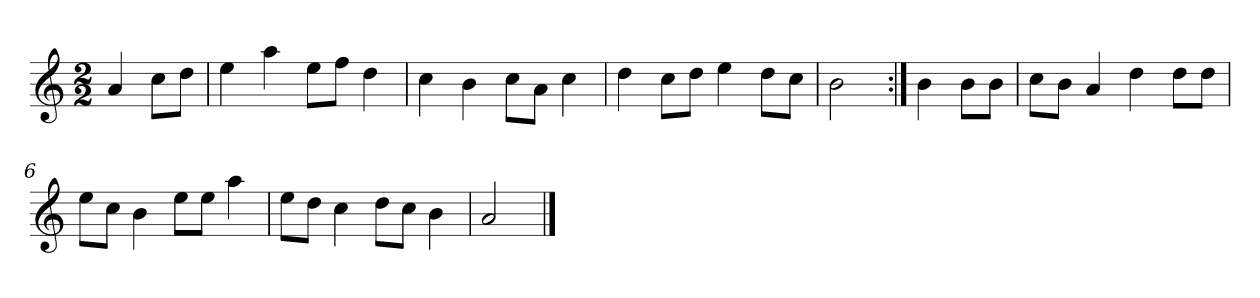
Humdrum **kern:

**kern
*part1
*staff1
*clefG2
*k[]
*a:
*M2/2
*MM120
=
4a
8cc\L
8dd\J
=1
4ee
4aa
8ee\L
8ff\J
4dd
=2
4cc
4b
8cc\L
8a\J
4cc
=3
4dd
8cc\L
8dd\J
4ee
8dd\L
8cc\J
=4
2b
=:|!
4b
8b\L
8b\J
=5
8cc\L
8b\J
4a
4dd
8dd\L
8dd\J
=6
8ee\L
8cc\J
4b
8ee\L
8ee\J
4aa
=7
8ee\L
8dd\J
4cc
8dd\L
8cc\J
4b
=8
2a
==
*-
